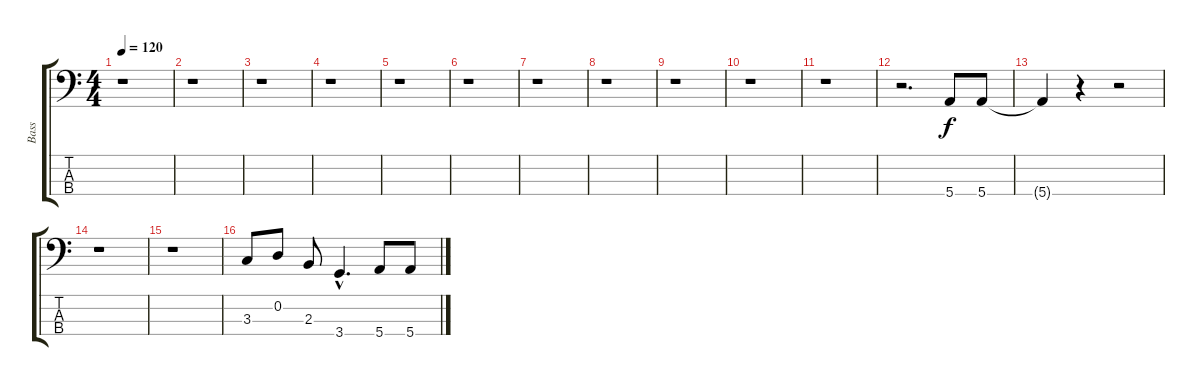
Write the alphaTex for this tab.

\track ("Bass" "Bass") {instrument slapbass1}
\staff {score tabs}
\tuning (G2 D2 A1 E1) {hide}
\ts (4 4)
\tempo 120
\clef f4
\ks c
r.1{dy f instrument slapbass1} |
r.1 |
r.1 |
r.1 |
r.1 |
r.1 |
r.1 |
r.1 |
r.1 |
r.1 |
r.1 |
r.2{d} 5.4.8 5.4.8 |
5.4{t}.4 r.4 r.2 |
r.1 |
r.1 |
3.3.8 0.2.8 2.3.8 3.4{hac}.4{d} 5.4.8 5.4.8
